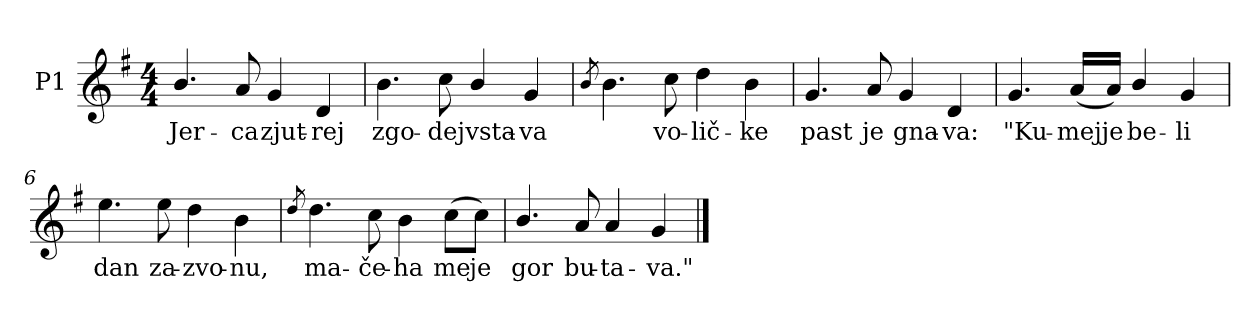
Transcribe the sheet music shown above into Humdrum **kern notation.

**kern	**text
*part1	*part1
*staff1	*staff1
*I"P1	*
*clefG2	*
*k[f#]	*
*G:	*
*M4/4	*
=1	=1
!	!LO:LY:b
4.b/	Jer-
!	!LO:LY:b
8a/	-ca
!	!LO:LY:b
4g/	zjut-
!	!LO:LY:b
4d/	-rej
=2	=2
!	!LO:LY:b
4.b\	zgo-
!	!LO:LY:b
8cc\	-dej
!	!LO:LY:b
4b/	vsta-
!	!LO:LY:b
4g/	-va
=3	=3
8qb/	.
4.b\	.
!	!LO:LY:b
8cc\	vo-
!	!LO:LY:b
4dd\	-lič-
!	!LO:LY:b
4b\	-ke
=4	=4
!	!LO:LY:b
4.g/	past
!	!LO:LY:b
8a/	je
!	!LO:LY:b
4g/	gna-
!	!LO:LY:b
4d/	-va:
!!LO:LB:g=z
=5	=5
!	!LO:LY:b
4.g/	"Ku-
!	!LO:LY:b
(<16a/LL	-mej
!	!LO:LY:b
16a/JJ)	je
!	!LO:LY:b
4b/	be-
!	!LO:LY:b
4g/	-li
=6	=6
!	!LO:LY:b
4.ee\	dan
!	!LO:LY:b
8ee\	za-
!	!LO:LY:b
4dd\	-zvo-
!	!LO:LY:b
4b\	-nu,
=7	=7
8qdd/	.
!	!LO:LY:b
4.dd\	ma-
!	!LO:LY:b
8cc\	-če-
!	!LO:LY:b
4b\	-ha
!	!LO:LY:b
(>8cc\L	me
!	!LO:LY:b
8cc\J)	je
=8	=8
!	!LO:LY:b
4.b/	gor
!	!LO:LY:b
8a/	bu-
!	!LO:LY:b
4a/	-ta-
!	!LO:LY:b
4g/	-va."
==	==
*-	*-
